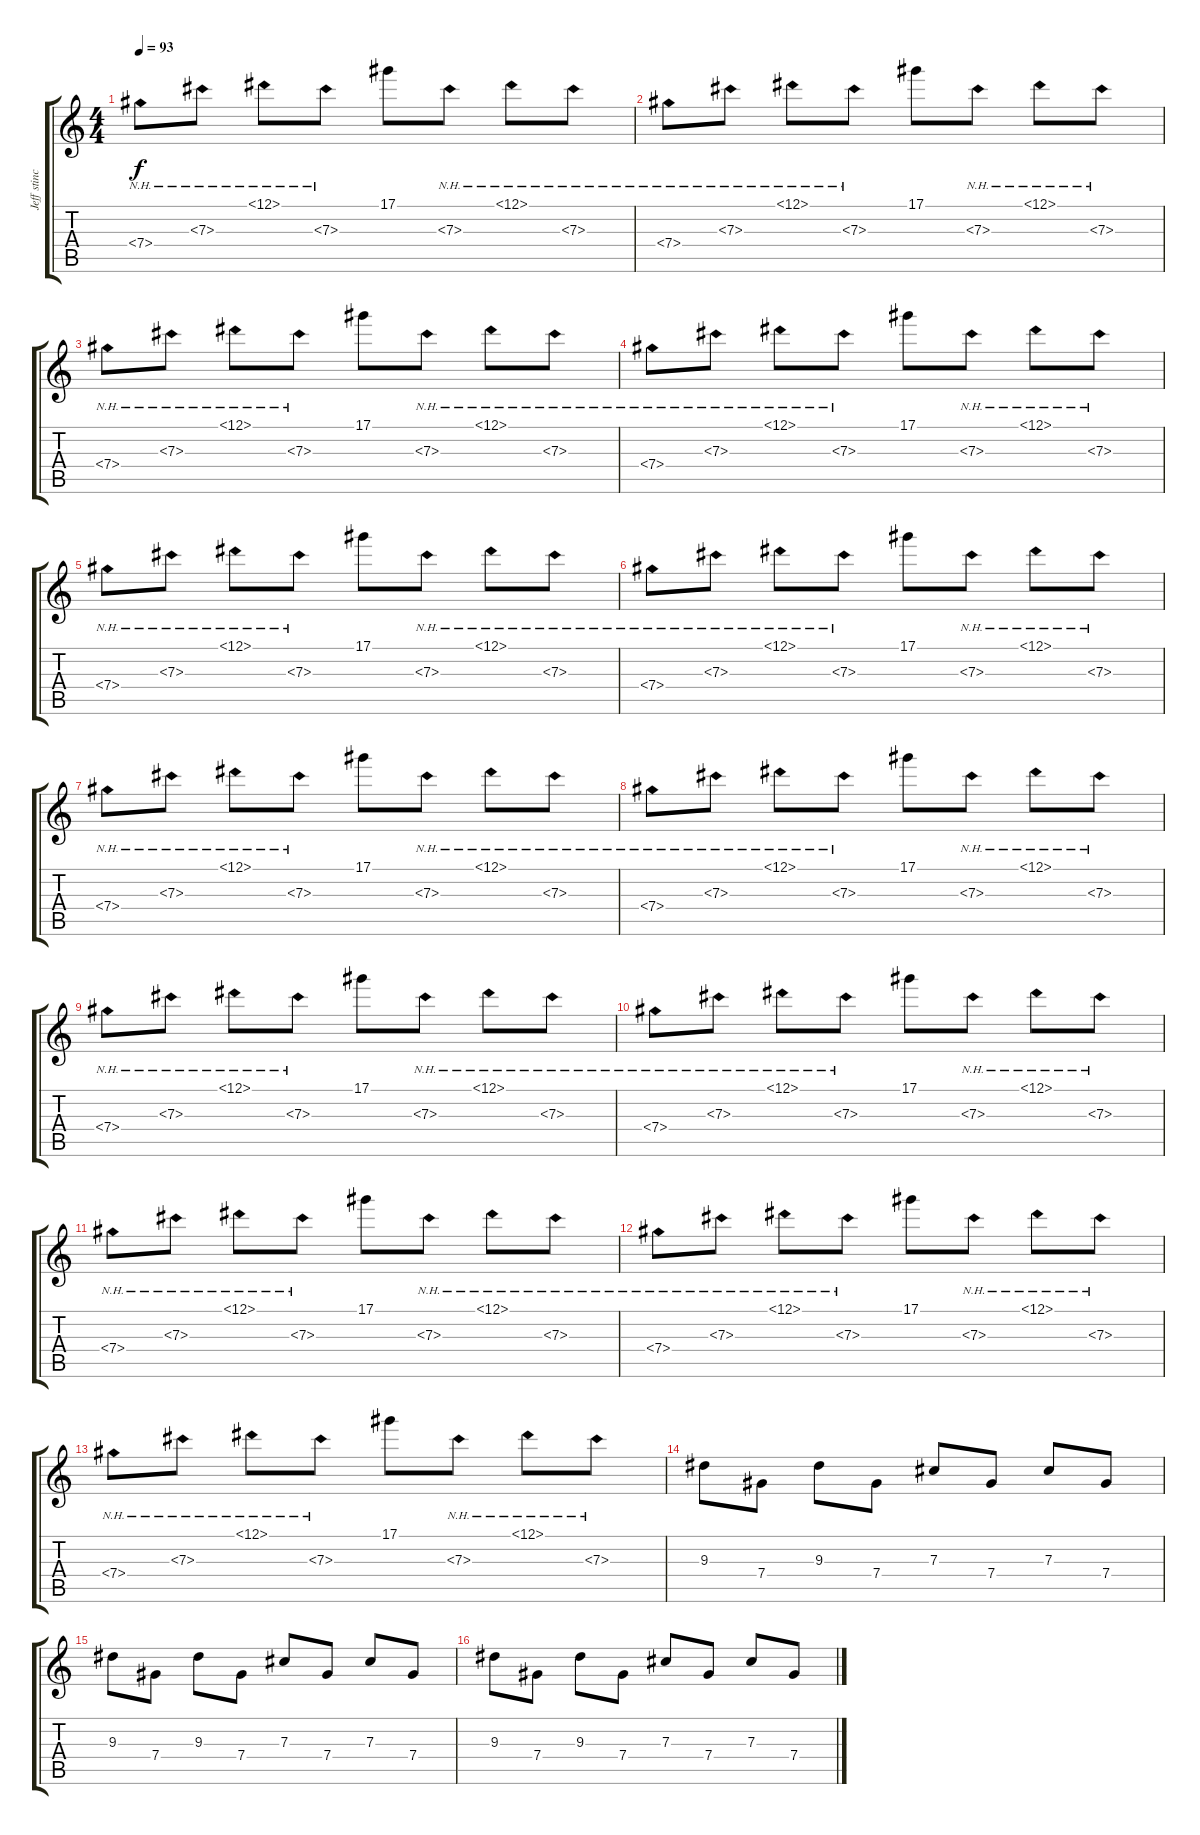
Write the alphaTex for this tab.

\track ("Jeff stinco (lead guitar)" "Jeff stinc") {instrument electricguitarclean}
\staff {score tabs}
\tuning (Eb4 Bb3 Gb3 Db3 Ab2 Eb2) {hide}
\ts (4 4)
\tempo 93
\clef g2
\ks c
7.4{nh}.8{dy f} 7.3{nh}.8 12.1{nh}.8 7.3{nh}.8 17.1.8 7.3{nh}.8 12.1{nh}.8 7.3{nh}.8 |
7.4{nh}.8 7.3{nh}.8 12.1{nh}.8 7.3{nh}.8 17.1.8 7.3{nh}.8 12.1{nh}.8 7.3{nh}.8 |
7.4{nh}.8 7.3{nh}.8 12.1{nh}.8 7.3{nh}.8 17.1.8 7.3{nh}.8 12.1{nh}.8 7.3{nh}.8 |
7.4{nh}.8 7.3{nh}.8 12.1{nh}.8 7.3{nh}.8 17.1.8 7.3{nh}.8 12.1{nh}.8 7.3{nh}.8 |
7.4{nh}.8 7.3{nh}.8 12.1{nh}.8 7.3{nh}.8 17.1.8 7.3{nh}.8 12.1{nh}.8 7.3{nh}.8 |
7.4{nh}.8 7.3{nh}.8 12.1{nh}.8 7.3{nh}.8 17.1.8 7.3{nh}.8 12.1{nh}.8 7.3{nh}.8 |
7.4{nh}.8 7.3{nh}.8 12.1{nh}.8 7.3{nh}.8 17.1.8 7.3{nh}.8 12.1{nh}.8 7.3{nh}.8 |
7.4{nh}.8 7.3{nh}.8 12.1{nh}.8 7.3{nh}.8 17.1.8 7.3{nh}.8 12.1{nh}.8 7.3{nh}.8 |
7.4{nh}.8 7.3{nh}.8 12.1{nh}.8 7.3{nh}.8 17.1.8 7.3{nh}.8 12.1{nh}.8 7.3{nh}.8 |
7.4{nh}.8 7.3{nh}.8 12.1{nh}.8 7.3{nh}.8 17.1.8 7.3{nh}.8 12.1{nh}.8 7.3{nh}.8 |
7.4{nh}.8 7.3{nh}.8 12.1{nh}.8 7.3{nh}.8 17.1.8 7.3{nh}.8 12.1{nh}.8 7.3{nh}.8 |
7.4{nh}.8 7.3{nh}.8 12.1{nh}.8 7.3{nh}.8 17.1.8 7.3{nh}.8 12.1{nh}.8 7.3{nh}.8 |
7.4{nh}.8 7.3{nh}.8 12.1{nh}.8 7.3{nh}.8 17.1.8 7.3{nh}.8 12.1{nh}.8 7.3{nh}.8 |
9.3.8 7.4.8 9.3.8 7.4.8 7.3.8 7.4.8 7.3.8 7.4.8 |
9.3.8 7.4.8 9.3.8 7.4.8 7.3.8 7.4.8 7.3.8 7.4.8 |
9.3.8 7.4.8 9.3.8 7.4.8 7.3.8 7.4.8 7.3.8 7.4.8
